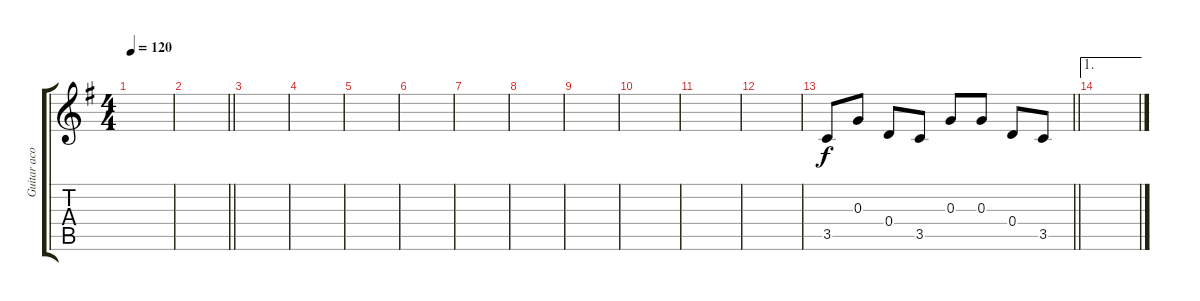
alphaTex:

\track ("Guitar acoustic" "Guitar aco") {instrument acousticguitarsteel}
\staff {score tabs}
\tuning (E4 B3 G3 D3 A2 E2) {hide}
\ts (4 4)
\tempo 120
\clef g2
\ks g
|
\barLineRight lightlight
|
|
|
|
|
|
|
|
|
|
|
\barLineRight lightlight
3.5.8 0.3.8 0.4.8 3.5.8 0.3.8 0.3.8 0.4.8 3.5.8 |
\ae 1
